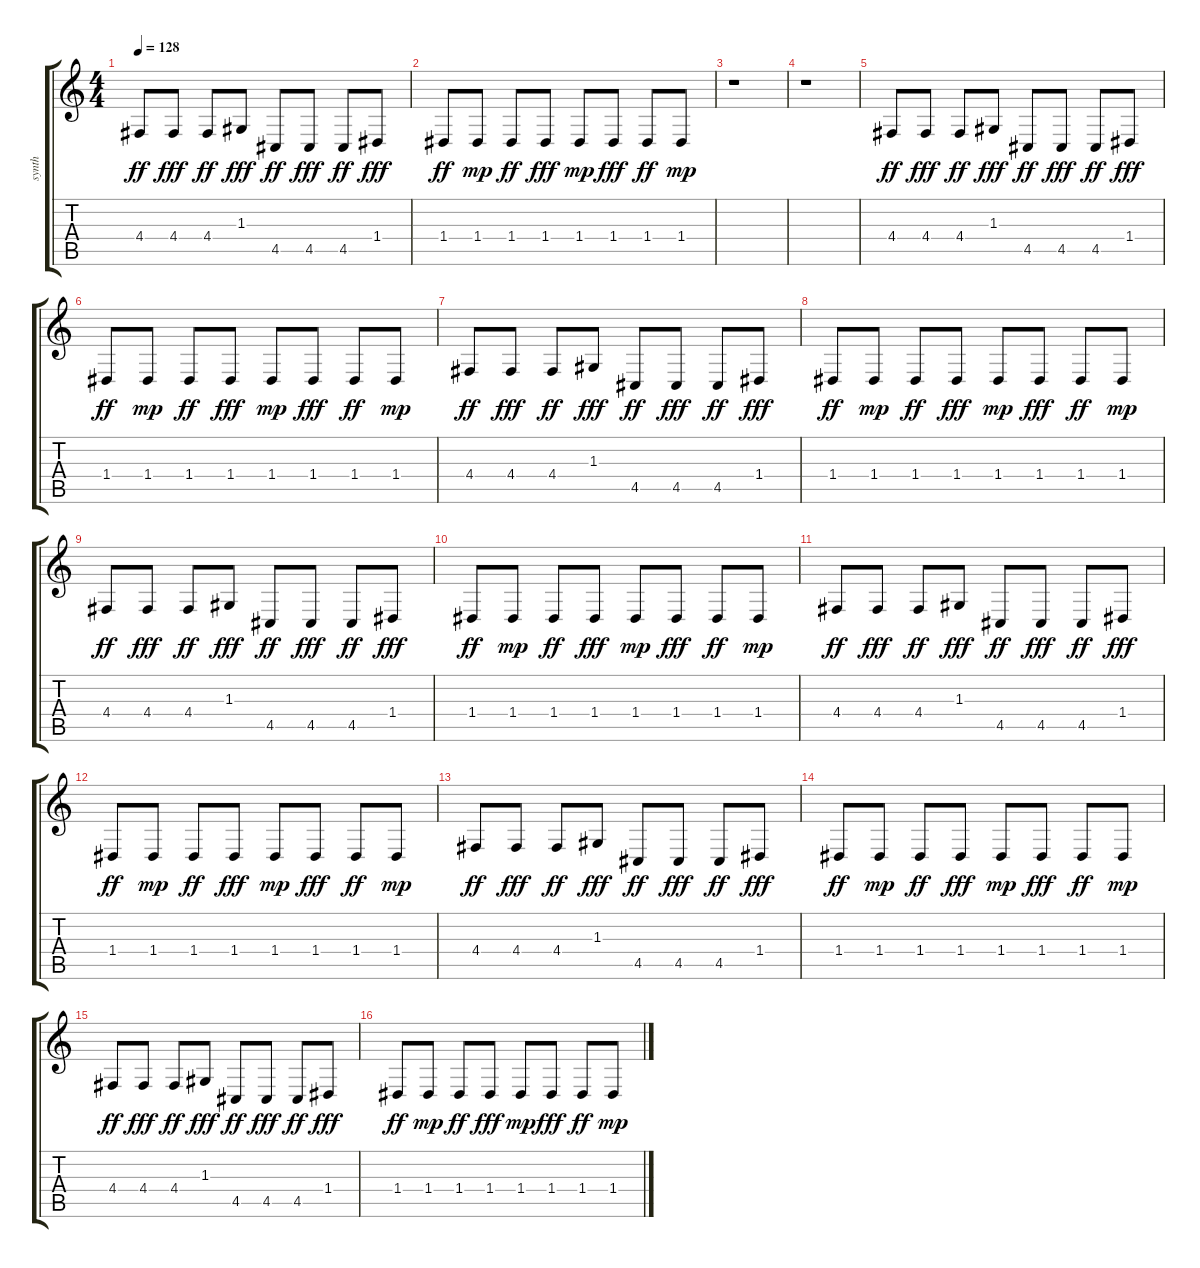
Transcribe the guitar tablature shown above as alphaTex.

\track ("synth" "synth") {instrument lead2sawtooth}
\staff {score tabs}
\tuning (E4 B3 G3 D3 A2 E2) {hide}
\ts (4 4)
\tempo 128
\clef g2
\ks c
4.4.8{dy ff} 4.4.8{dy fff} 4.4.8{dy ff} 1.3.8{dy fff} 4.5.8{dy ff} 4.5.8{dy fff} 4.5.8{dy ff} 1.4.8{dy fff} |
1.4.8{dy ff} 1.4.8{dy mp} 1.4.8{dy ff} 1.4.8{dy fff} 1.4.8{dy mp} 1.4.8{dy fff} 1.4.8{dy ff} 1.4.8{dy mp} |
r.1 |
r.1 |
4.4.8{dy ff} 4.4.8{dy fff} 4.4.8{dy ff} 1.3.8{dy fff} 4.5.8{dy ff} 4.5.8{dy fff} 4.5.8{dy ff} 1.4.8{dy fff} |
1.4.8{dy ff} 1.4.8{dy mp} 1.4.8{dy ff} 1.4.8{dy fff} 1.4.8{dy mp} 1.4.8{dy fff} 1.4.8{dy ff} 1.4.8{dy mp} |
4.4.8{dy ff} 4.4.8{dy fff} 4.4.8{dy ff} 1.3.8{dy fff} 4.5.8{dy ff} 4.5.8{dy fff} 4.5.8{dy ff} 1.4.8{dy fff} |
1.4.8{dy ff} 1.4.8{dy mp} 1.4.8{dy ff} 1.4.8{dy fff} 1.4.8{dy mp} 1.4.8{dy fff} 1.4.8{dy ff} 1.4.8{dy mp} |
4.4.8{dy ff} 4.4.8{dy fff} 4.4.8{dy ff} 1.3.8{dy fff} 4.5.8{dy ff} 4.5.8{dy fff} 4.5.8{dy ff} 1.4.8{dy fff} |
1.4.8{dy ff} 1.4.8{dy mp} 1.4.8{dy ff} 1.4.8{dy fff} 1.4.8{dy mp} 1.4.8{dy fff} 1.4.8{dy ff} 1.4.8{dy mp} |
4.4.8{dy ff} 4.4.8{dy fff} 4.4.8{dy ff} 1.3.8{dy fff} 4.5.8{dy ff} 4.5.8{dy fff} 4.5.8{dy ff} 1.4.8{dy fff} |
1.4.8{dy ff} 1.4.8{dy mp} 1.4.8{dy ff} 1.4.8{dy fff} 1.4.8{dy mp} 1.4.8{dy fff} 1.4.8{dy ff} 1.4.8{dy mp} |
4.4.8{dy ff} 4.4.8{dy fff} 4.4.8{dy ff} 1.3.8{dy fff} 4.5.8{dy ff} 4.5.8{dy fff} 4.5.8{dy ff} 1.4.8{dy fff} |
1.4.8{dy ff} 1.4.8{dy mp} 1.4.8{dy ff} 1.4.8{dy fff} 1.4.8{dy mp} 1.4.8{dy fff} 1.4.8{dy ff} 1.4.8{dy mp} |
4.4.8{dy ff} 4.4.8{dy fff} 4.4.8{dy ff} 1.3.8{dy fff} 4.5.8{dy ff} 4.5.8{dy fff} 4.5.8{dy ff} 1.4.8{dy fff} |
1.4.8{dy ff} 1.4.8{dy mp} 1.4.8{dy ff} 1.4.8{dy fff} 1.4.8{dy mp} 1.4.8{dy fff} 1.4.8{dy ff} 1.4.8{dy mp}
